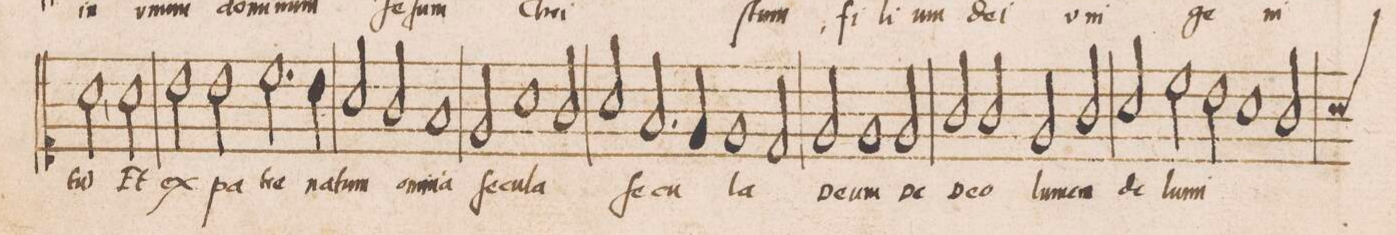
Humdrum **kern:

**kern	**text
*I"DISCANTVS	*
*clefC1	*
*k[]	*
*met(C|)	*
*M2/1	*
2a,<\	-tu(m)
2a\	Et
2b\	ex
2b\	pa-
=22-	=22-
2.cc\	-tre
4b\	na-
2a/	-tum
2g/	om-
=23-	=23-
1f	-ni-
2e/	-a
1a\	ſe-
=24-	=24-
2g/	-cu-
2a/	-la
2.f/	ſe-
=25-	=25-
4e/	.
1e	-cu-
2d/	-la
=26-	=26-
2e/	De-
1e	-um
2e/	De
=27-	=27-
2g/	De-
2g/	-o
2e/	lu-
2g/	-men
=28-	=28-
2a/	de
2cc\	lu-
2b\	.
1a\	.
=29-	=29-
*custos:a	*
2g/	-mi-
*-	*-
